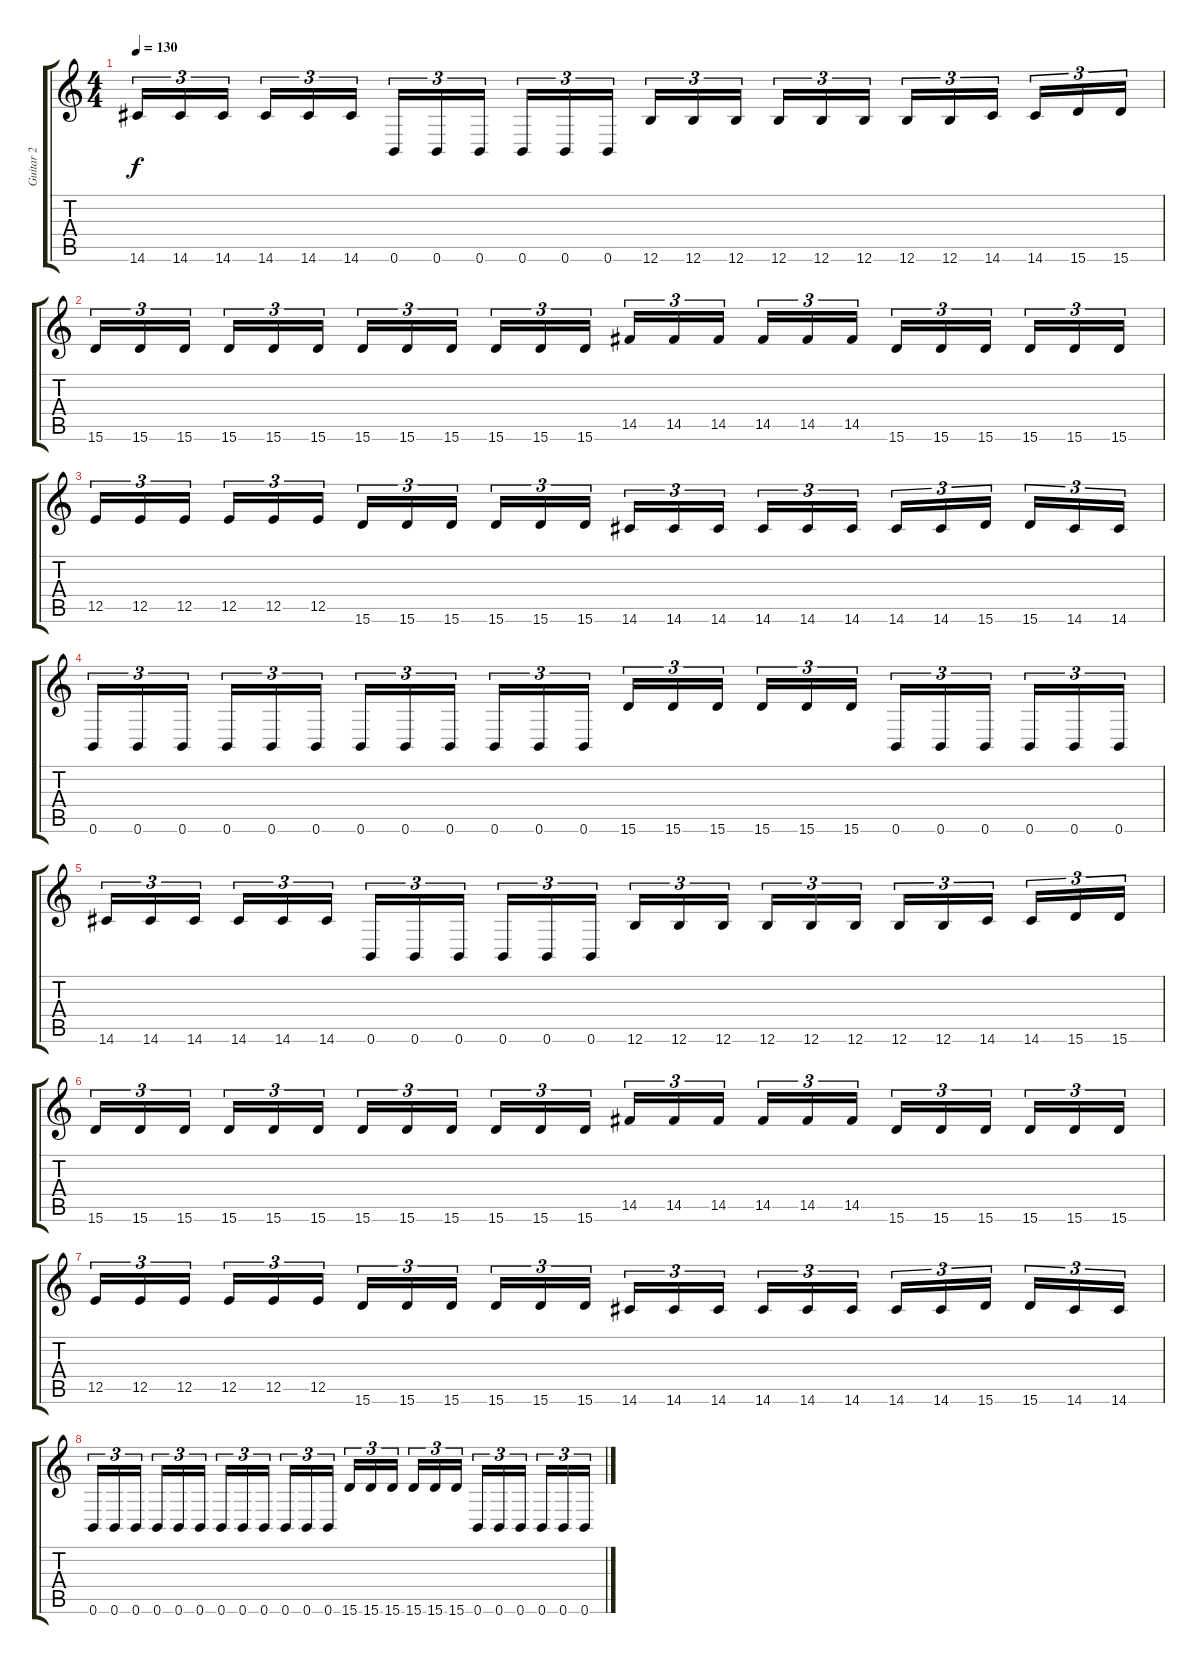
\track ("Guitar 2" "Guitar 2") {instrument overdrivenguitar}
\staff {score tabs}
\tuning (B3 Gb3 D3 A2 E2 B1) {hide}
\ts (4 4)
\tempo 130
\clef g2
\ks c
14.6.16{tu (3 2) dy f} 14.6.16{tu (3 2)} 14.6.16{tu (3 2) beam splitsecondary} 14.6.16{tu (3 2)} 14.6.16{tu (3 2)} 14.6.16{tu (3 2)} 0.6.16{tu (3 2)} 0.6.16{tu (3 2)} 0.6.16{tu (3 2) beam splitsecondary} 0.6.16{tu (3 2)} 0.6.16{tu (3 2)} 0.6.16{tu (3 2)} 12.6.16{tu (3 2)} 12.6.16{tu (3 2)} 12.6.16{tu (3 2) beam splitsecondary} 12.6.16{tu (3 2)} 12.6.16{tu (3 2)} 12.6.16{tu (3 2)} 12.6.16{tu (3 2)} 12.6.16{tu (3 2)} 14.6.16{tu (3 2) beam splitsecondary} 14.6.16{tu (3 2)} 15.6.16{tu (3 2)} 15.6.16{tu (3 2)} |
15.6.16{tu (3 2)} 15.6.16{tu (3 2)} 15.6.16{tu (3 2) beam splitsecondary} 15.6.16{tu (3 2)} 15.6.16{tu (3 2)} 15.6.16{tu (3 2)} 15.6.16{tu (3 2)} 15.6.16{tu (3 2)} 15.6.16{tu (3 2) beam splitsecondary} 15.6.16{tu (3 2)} 15.6.16{tu (3 2)} 15.6.16{tu (3 2)} 14.5.16{tu (3 2)} 14.5.16{tu (3 2)} 14.5.16{tu (3 2) beam splitsecondary} 14.5.16{tu (3 2)} 14.5.16{tu (3 2)} 14.5.16{tu (3 2)} 15.6.16{tu (3 2)} 15.6.16{tu (3 2)} 15.6.16{tu (3 2) beam splitsecondary} 15.6.16{tu (3 2)} 15.6.16{tu (3 2)} 15.6.16{tu (3 2)} |
12.5.16{tu (3 2)} 12.5.16{tu (3 2)} 12.5.16{tu (3 2) beam splitsecondary} 12.5.16{tu (3 2)} 12.5.16{tu (3 2)} 12.5.16{tu (3 2)} 15.6.16{tu (3 2)} 15.6.16{tu (3 2)} 15.6.16{tu (3 2) beam splitsecondary} 15.6.16{tu (3 2)} 15.6.16{tu (3 2)} 15.6.16{tu (3 2)} 14.6.16{tu (3 2)} 14.6.16{tu (3 2)} 14.6.16{tu (3 2) beam splitsecondary} 14.6.16{tu (3 2)} 14.6.16{tu (3 2)} 14.6.16{tu (3 2)} 14.6.16{tu (3 2)} 14.6.16{tu (3 2)} 15.6.16{tu (3 2) beam splitsecondary} 15.6.16{tu (3 2)} 14.6.16{tu (3 2)} 14.6.16{tu (3 2)} |
0.6.16{tu (3 2)} 0.6.16{tu (3 2)} 0.6.16{tu (3 2) beam splitsecondary} 0.6.16{tu (3 2)} 0.6.16{tu (3 2)} 0.6.16{tu (3 2)} 0.6.16{tu (3 2)} 0.6.16{tu (3 2)} 0.6.16{tu (3 2) beam splitsecondary} 0.6.16{tu (3 2)} 0.6.16{tu (3 2)} 0.6.16{tu (3 2)} 15.6.16{tu (3 2)} 15.6.16{tu (3 2)} 15.6.16{tu (3 2) beam splitsecondary} 15.6.16{tu (3 2)} 15.6.16{tu (3 2)} 15.6.16{tu (3 2)} 0.6.16{tu (3 2)} 0.6.16{tu (3 2)} 0.6.16{tu (3 2) beam splitsecondary} 0.6.16{tu (3 2)} 0.6.16{tu (3 2)} 0.6.16{tu (3 2)} |
14.6.16{tu (3 2)} 14.6.16{tu (3 2)} 14.6.16{tu (3 2) beam splitsecondary} 14.6.16{tu (3 2)} 14.6.16{tu (3 2)} 14.6.16{tu (3 2)} 0.6.16{tu (3 2)} 0.6.16{tu (3 2)} 0.6.16{tu (3 2) beam splitsecondary} 0.6.16{tu (3 2)} 0.6.16{tu (3 2)} 0.6.16{tu (3 2)} 12.6.16{tu (3 2)} 12.6.16{tu (3 2)} 12.6.16{tu (3 2) beam splitsecondary} 12.6.16{tu (3 2)} 12.6.16{tu (3 2)} 12.6.16{tu (3 2)} 12.6.16{tu (3 2)} 12.6.16{tu (3 2)} 14.6.16{tu (3 2) beam splitsecondary} 14.6.16{tu (3 2)} 15.6.16{tu (3 2)} 15.6.16{tu (3 2)} |
15.6.16{tu (3 2)} 15.6.16{tu (3 2)} 15.6.16{tu (3 2) beam splitsecondary} 15.6.16{tu (3 2)} 15.6.16{tu (3 2)} 15.6.16{tu (3 2)} 15.6.16{tu (3 2)} 15.6.16{tu (3 2)} 15.6.16{tu (3 2) beam splitsecondary} 15.6.16{tu (3 2)} 15.6.16{tu (3 2)} 15.6.16{tu (3 2)} 14.5.16{tu (3 2)} 14.5.16{tu (3 2)} 14.5.16{tu (3 2) beam splitsecondary} 14.5.16{tu (3 2)} 14.5.16{tu (3 2)} 14.5.16{tu (3 2)} 15.6.16{tu (3 2)} 15.6.16{tu (3 2)} 15.6.16{tu (3 2) beam splitsecondary} 15.6.16{tu (3 2)} 15.6.16{tu (3 2)} 15.6.16{tu (3 2)} |
12.5.16{tu (3 2)} 12.5.16{tu (3 2)} 12.5.16{tu (3 2) beam splitsecondary} 12.5.16{tu (3 2)} 12.5.16{tu (3 2)} 12.5.16{tu (3 2)} 15.6.16{tu (3 2)} 15.6.16{tu (3 2)} 15.6.16{tu (3 2) beam splitsecondary} 15.6.16{tu (3 2)} 15.6.16{tu (3 2)} 15.6.16{tu (3 2)} 14.6.16{tu (3 2)} 14.6.16{tu (3 2)} 14.6.16{tu (3 2) beam splitsecondary} 14.6.16{tu (3 2)} 14.6.16{tu (3 2)} 14.6.16{tu (3 2)} 14.6.16{tu (3 2)} 14.6.16{tu (3 2)} 15.6.16{tu (3 2) beam splitsecondary} 15.6.16{tu (3 2)} 14.6.16{tu (3 2)} 14.6.16{tu (3 2)} |
0.6.16{tu (3 2)} 0.6.16{tu (3 2)} 0.6.16{tu (3 2) beam splitsecondary} 0.6.16{tu (3 2)} 0.6.16{tu (3 2)} 0.6.16{tu (3 2)} 0.6.16{tu (3 2)} 0.6.16{tu (3 2)} 0.6.16{tu (3 2) beam splitsecondary} 0.6.16{tu (3 2)} 0.6.16{tu (3 2)} 0.6.16{tu (3 2)} 15.6.16{tu (3 2)} 15.6.16{tu (3 2)} 15.6.16{tu (3 2) beam splitsecondary} 15.6.16{tu (3 2)} 15.6.16{tu (3 2)} 15.6.16{tu (3 2)} 0.6.16{tu (3 2)} 0.6.16{tu (3 2)} 0.6.16{tu (3 2) beam splitsecondary} 0.6.16{tu (3 2)} 0.6.16{tu (3 2)} 0.6.16{tu (3 2)}
